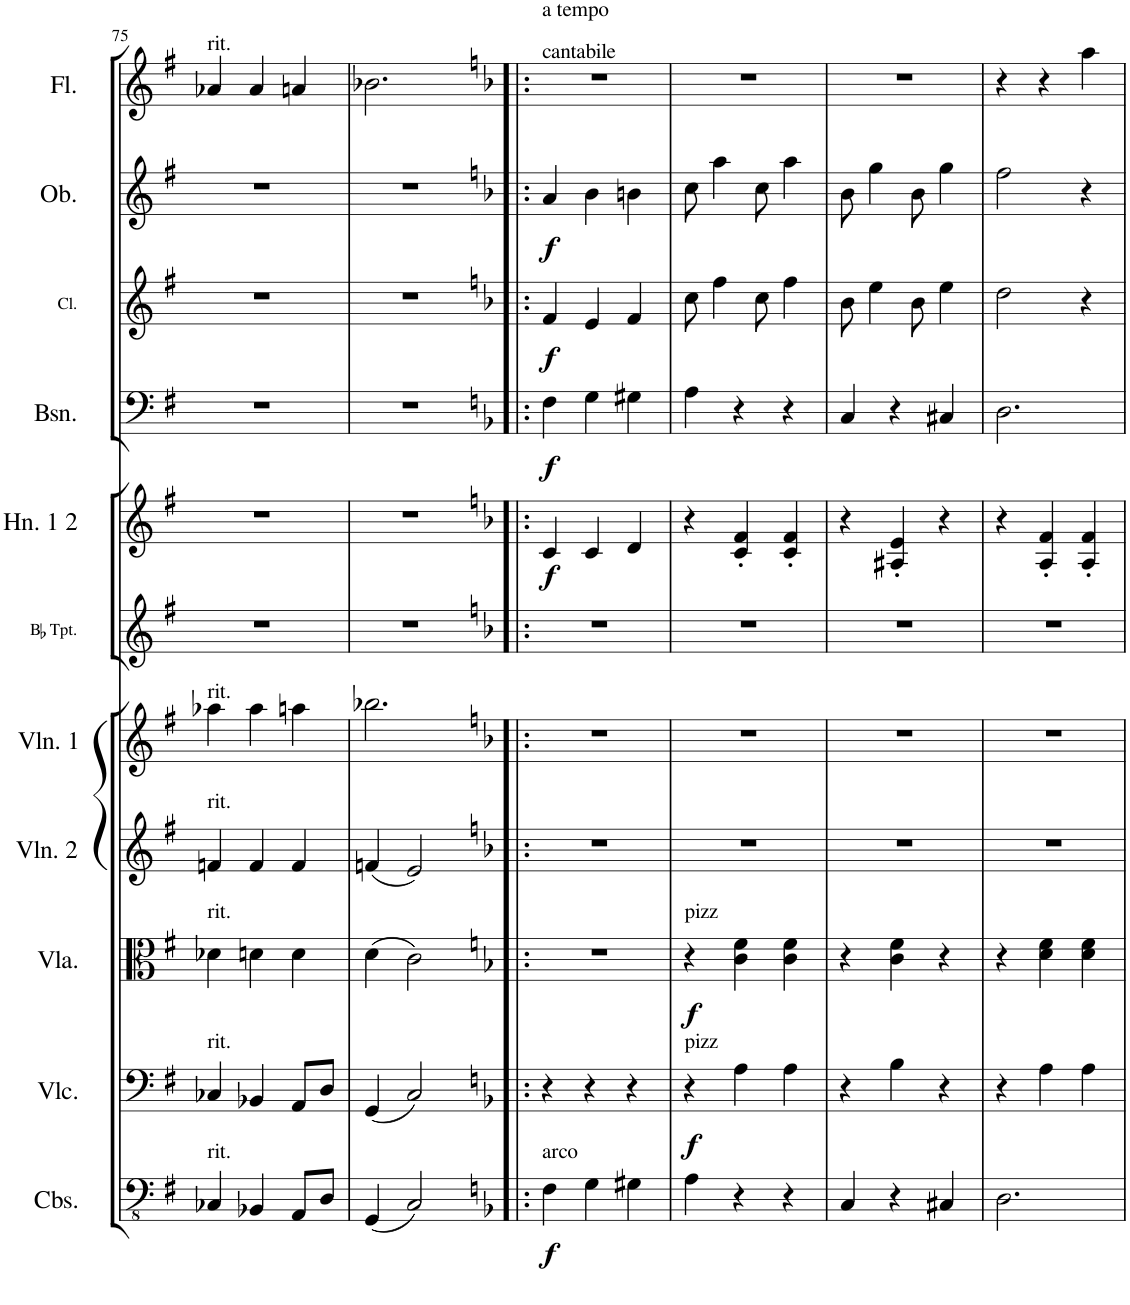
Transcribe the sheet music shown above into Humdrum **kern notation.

**kern	**dynam	**kern	**dynam	**kern	**dynam	**kern	**kern	**kern	**kern	**dynam	**kern	**dynam	**kern	**dynam	**kern	**dynam	**kern
*part11	*part11	*part10	*part10	*part9	*part9	*part8	*part7	*part6	*part5	*part5	*part4	*part4	*part3	*part3	*part2	*part2	*part1
*staff11	*staff11	*staff10	*staff10	*staff9	*staff9	*staff8	*staff7	*staff6	*staff5	*staff5	*staff4	*staff4	*staff3	*staff3	*staff2	*staff2	*staff1
*I"Basses	*	*I"Cellos	*	*I"Violas	*	*I"Violins 2	*I"Violins 1	*I"B Flat Trumpet	*I"F Horn 1 2	*	*I"Bassoon	*	*I"B Flat Clarinet	*	*I"Oboe	*	*I"Flute
*	*	*	*	*I'Vla.	*	*I'Vln. 2	*I'Vln. 1	*	*I'Hn. 1 2	*	*I'Bsn.	*	*I'Cl.	*	*I'Ob.	*	*I'Fl.
!!LO:PB:g=z
*clefFv4	*	*clefF4	*	*clefC3	*	*clefG2	*clefG2	*clefG2	*clefG2	*	*clefF4	*	*clefG2	*	*clefG2	*	*clefG2
*ITrd7c12	*	*	*	*	*	*	*	*ITrd1c2	*ITrd4c7	*	*	*	*ITrd1c2	*	*	*	*
*k[f#]	*	*k[f#]	*	*k[f#]	*	*k[f#]	*k[f#]	*k[f#]	*k[f#]	*	*k[f#]	*	*k[f#]	*	*k[f#]	*	*k[f#]
*M3/4	*	*M3/4	*	*M3/4	*	*M3/4	*M3/4	*M3/4	*M3/4	*	*M3/4	*	*M3/4	*	*M3/4	*	*M3/4
=75	=75	=75	=75	=75	=75	=75	=75	=75	=75	=75	=75	=75	=75	=75	=75	=75	=75
!	!	!	!	!	!	!	!	!	!	!	!	!	!	!	!	!	!LO:TX:a:t=rit.
!	!	!	!	!	!	!	!LO:TX:a:t=rit.	!	!	!	!	!	!	!	!	!	!
!	!	!	!	!	!	!LO:TX:a:t=rit.	!	!	!	!	!	!	!	!	!	!	!
!	!	!	!	!LO:TX:a:t=rit.	!	!	!	!	!	!	!	!	!	!	!	!	!
!	!	!LO:TX:a:t=rit.	!	!	!	!	!	!	!	!	!	!	!	!	!	!	!
!LO:TX:a:t=rit.	!	!	!	!	!	!	!	!	!	!	!	!	!	!	!	!	!
4CC-X/	.	4C-X/	.	4d-X\	.	4fn/	4aa-X\	2.r	2.r	.	2.r	.	2.r	.	2.r	.	4a-X/
4BBB-X/	.	4BB-X/	.	4dn\	.	4f/	4aa-\	.	.	.	.	.	.	.	.	.	4a-/
8AAA/L	.	8AA/L	.	4d\	.	4f/	4aan\	.	.	.	.	.	.	.	.	.	4an/
8DD/J	.	8D/J	.	.	.	.	.	.	.	.	.	.	.	.	.	.	.
=76	=76	=76	=76	=76	=76	=76	=76	=76	=76	=76	=76	=76	=76	=76	=76	=76	=76
(4GGG/	.	(4GG/	.	(4d\	.	(4fn/	2.bb-X\	2.r	2.r	.	2.r	.	2.r	.	2.r	.	2.b-X\
2CC/)	.	2C/)	.	2c\)	.	2e/)	.	.	.	.	.	.	.	.	.	.	.
=77!|:	=77!|:	=77!|:	=77!|:	=77!|:	=77!|:	=77!|:	=77!|:	=77!|:	=77!|:	=77!|:	=77!|:	=77!|:	=77!|:	=77!|:	=77!|:	=77!|:	=77!|:
*k[b-]	*	*k[b-]	*	*k[b-]	*	*k[b-]	*k[b-]	*k[b-]	*k[b-]	*	*k[b-]	*	*k[b-]	*	*k[b-]	*	*k[b-]
!	!	!	!	!	!	!	!	!	!	!	!	!	!	!	!	!	!LO:TX:a:t=cantabile
!	!	!	!	!	!	!	!	!	!	!	!	!	!	!	!	!	!LO:TX:a:t=a tempo
!LO:TX:a:t=arco	!	!	!	!	!	!	!	!	!	!	!	!	!	!	!	!	!
!	!LO:DY:b	!	!	!	!	!	!	!	!	!LO:DY:b	!	!LO:DY:b	!	!LO:DY:b	!	!LO:DY:b	!
4FF\	f	4r	.	2.r	.	2.r	2.r	2.r	4c/	f	4F\	f	4f/	f	4a/	f	2.r
4GG\	.	4r	.	.	.	.	.	.	4c/	.	4G\	.	4e/	.	4b-\	.	.
4GG#X\	.	4r	.	.	.	.	.	.	4d/	.	4G#X\	.	4f/	.	4bn\	.	.
=78	=78	=78	=78	=78	=78	=78	=78	=78	=78	=78	=78	=78	=78	=78	=78	=78	=78
!	!	!	!	!LO:TX:a:t=pizz	!	!	!	!	!	!	!	!	!	!	!	!	!
!	!	!LO:TX:a:t=pizz	!	!	!	!	!	!	!	!	!	!	!	!	!	!	!
!	!	!	!LO:DY:b	!	!LO:DY:b	!	!	!	!	!	!	!	!	!	!	!	!
4AA\	.	4r	f	4r	f	2.r	2.r	2.r	4r	.	4A\	.	8cc\	.	8cc\	.	2.r
.	.	.	.	.	.	.	.	.	.	.	.	.	4ff\	.	4aa\	.	.
4r	.	4A\	.	4c\ 4f\	.	.	.	.	4c/' 4f/'	.	4r	.	.	.	.	.	.
.	.	.	.	.	.	.	.	.	.	.	.	.	8cc\	.	8cc\	.	.
4r	.	4A\	.	4c\ 4f\	.	.	.	.	4c/' 4f/'	.	4r	.	4ff\	.	4aa\	.	.
=79	=79	=79	=79	=79	=79	=79	=79	=79	=79	=79	=79	=79	=79	=79	=79	=79	=79
4CC/	.	4r	.	4r	.	2.r	2.r	2.r	4r	.	4C/	.	8b-\	.	8b-\	.	2.r
.	.	.	.	.	.	.	.	.	.	.	.	.	4ee\	.	4gg\	.	.
4r	.	4B-\	.	4c\ 4f\	.	.	.	.	4A#X/' 4e/'	.	4r	.	.	.	.	.	.
.	.	.	.	.	.	.	.	.	.	.	.	.	8b-\	.	8b-\	.	.
4CC#X/	.	4r	.	4r	.	.	.	.	4r	.	4C#X/	.	4ee\	.	4gg\	.	.
=80	=80	=80	=80	=80	=80	=80	=80	=80	=80	=80	=80	=80	=80	=80	=80	=80	=80
2.DD\	.	4r	.	4r	.	2.r	2.r	2.r	4r	.	2.D\	.	2dd\	.	2ff\	.	4r
.	.	4A\	.	4d\ 4f\	.	.	.	.	4A/' 4f/'	.	.	.	.	.	.	.	4r
.	.	4A\	.	4d\ 4f\	.	.	.	.	4A/' 4f/'	.	.	.	4r	.	4r	.	4aa\
=	=	=	=	=	=	=	=	=	=	=	=	=	=	=	=	=	=
*-	*-	*-	*-	*-	*-	*-	*-	*-	*-	*-	*-	*-	*-	*-	*-	*-	*-
